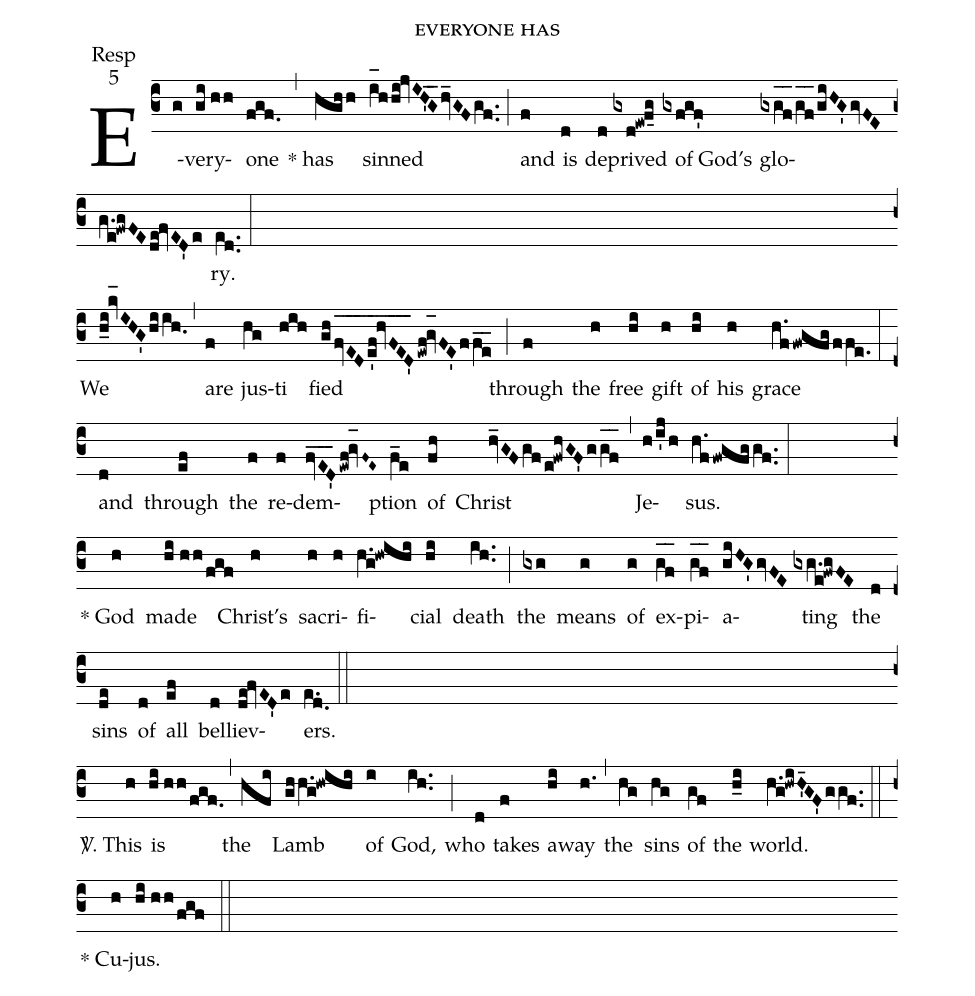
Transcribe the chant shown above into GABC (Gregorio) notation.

name:everyone has;
annotation: Resp;
annotation: 5;
%%
(c3) E(g)very(gi//hh)one(fgf.) (,) * has(hghh) sinned(i_[oh:h]h/hi!jvIH'_5G_2hv_GFgf..) (;)  and(f) is(d) de(d)prived(gxd!ew!f_5g) of God's(gxfgf') glo(gxg_[oh:h]f_2[oh:h]/g_[oh:h]f_[oh:h]/giHG'gvFE/g.e!fwgFE/de!fvED'e)ry.(e[ll:1]d..) (:Z)
We(h_i!kv_[hl:1]IHG'hiih.0) (,) are(f) jus(hg)ti(hih) fied(gh/fv_E_D_e'f_!hv_F_E_D'_3ewf!gv_[oh:h]FE'f/fe__) (;)
through(f) the(h) free(hi) gift(h) of(hi) his(h) grace(h.ffwgfg/ffe.) (:)
and(d) through(ef) the(f) re(f)dem(fv_E_D'_3/!ewf!gv_[oh:h]F~E~)ption(f_e) of(fh) Christ(hv_GFgf/e!fwhGF'g/g_[oh:h]f_[oh:h]) (,) Je(h/i'j/h)sus.(h.ffwgfg/gf..) (:Z) *
God(h) made(hi//hh/fgf) Christ's(h) sac(h)ri(h)fi(h.g!hwihi)cial(hi) death(ih..) (;) the(gxg) means(g) of(g) ex(g_[oh:h]f_2[oh:h])pi(g_[oh:h]f_[oh:h])a(giHG'gvFE)ting(gxg.e!fwgFE) the(d) sins(de) of(d) all(ef) bel(d)liev(de!fvED'e)ers.(e.d.) (::Z)
<sp>V/</sp>. This(h) is(hi//hh/fgf.) (,) the(hfi) Lamb(ghh.g!hwihi) of(i) God,(ih..) (;) who(d) takes(f) a(hi)way(h.) (,) the(hg) sins(hg) of(gf) the(h_i) world.(h.g!hwiH'_4GF'ggf..) (::) * Cu(h)jus.(hi//hh/fgf) (::)
